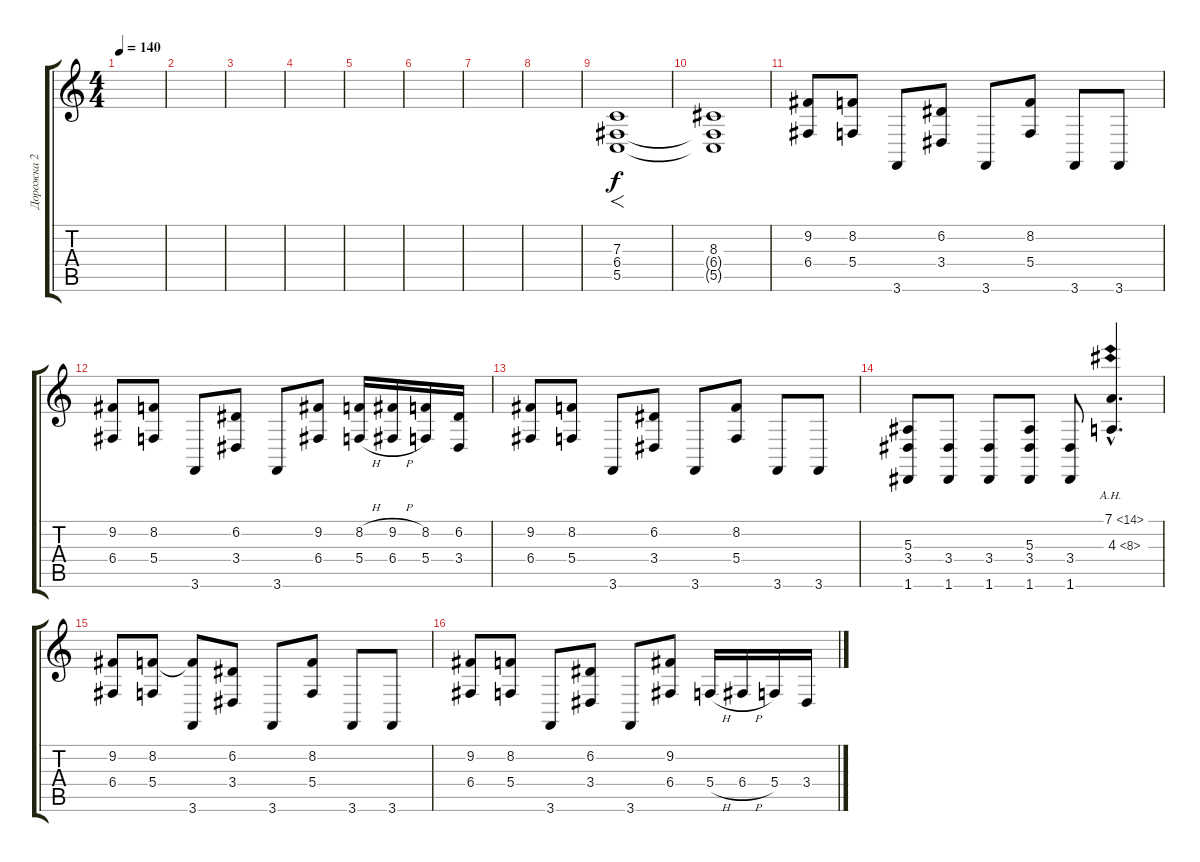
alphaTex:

\track ("Дорожка 2" "Дорожка 2") {instrument stringensemble1}
\staff {score tabs}
\tuning (D4 A3 F3 C3 G2 D2) {hide}
\ts (4 4)
\tempo 140
\clef g2
\ks c
|
|
|
|
|
|
|
|
(7.3 6.4 5.5).1{f} |
(8.3 6.4{t} 5.5{t}).1 |
(9.2 6.4).8 (8.2 5.4).8 3.6.8 (6.2 3.4).8 3.6.8 (8.2 5.4).8 3.6.8 3.6.8 |
(9.2 6.4).8 (8.2 5.4).8 3.6.8 (6.2 3.4).8 3.6.8 (9.2 6.4).8 (8.2{h} 5.4{h}).16 (9.2{h} 6.4{h}).16 (8.2 5.4).16 (6.2 3.4).16 |
(9.2 6.4).8 (8.2 5.4).8 3.6.8 (6.2 3.4).8 3.6.8 (8.2 5.4).8 3.6.8 3.6.8 |
(5.3 3.4 1.6).8 (3.4 1.6).8 (3.4 1.6).8 (5.3 3.4 1.6).8 (3.4 1.6).8 (7.1{ah 7 hac} 4.3{ah 4 hac}).4{d} |
(9.2 6.4).8 (8.2 5.4).8 (8.2{t} 3.6).8 (6.2 3.4).8 3.6.8 (8.2 5.4).8 3.6.8 3.6.8 |
(9.2 6.4).8 (8.2 5.4).8 3.6.8 (6.2 3.4).8 3.6.8 (9.2 6.4).8 5.4{h}.16 6.4{h}.16 5.4.16 3.4.16
